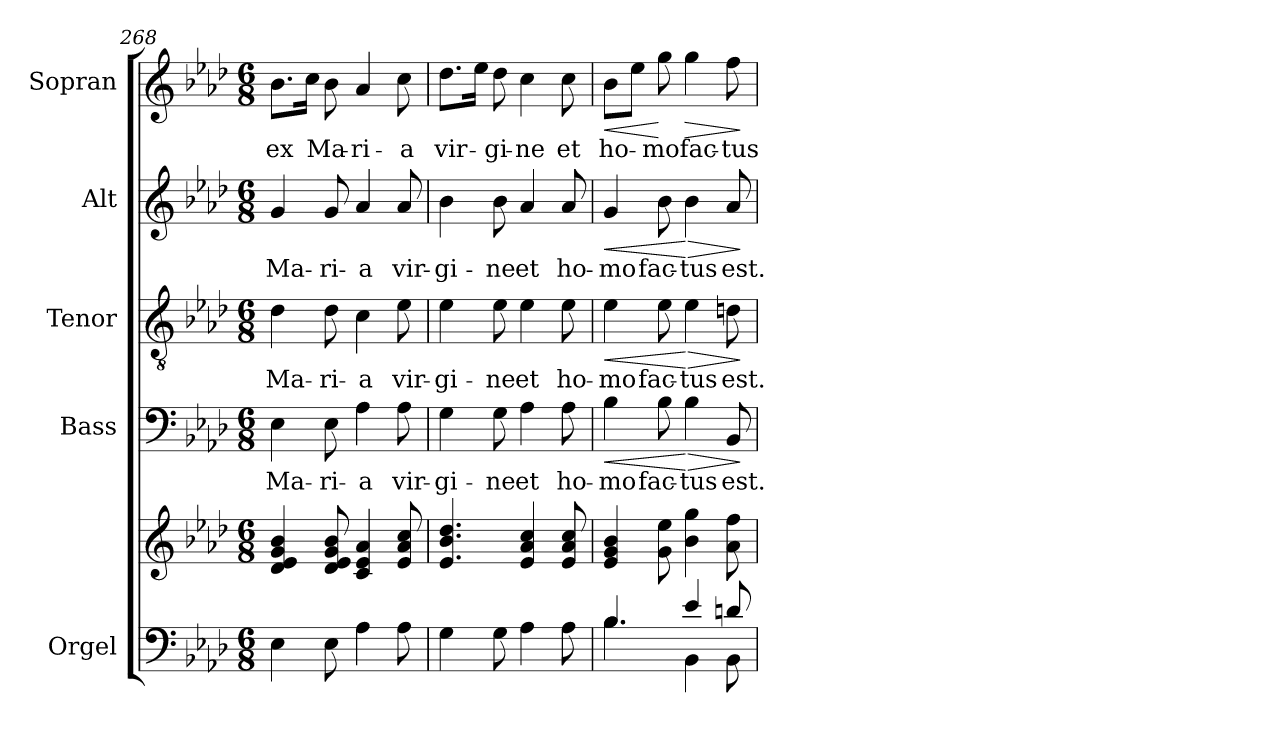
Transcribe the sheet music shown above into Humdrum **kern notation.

**kern	**kern	**kern	**text	**dynam	**kern	**text	**dynam	**kern	**text	**dynam	**kern	**text	**dynam
*part5	*part5	*part4	*part4	*part4	*part3	*part3	*part3	*part2	*part2	*part2	*part1	*part1	*part1
*staff6	*staff5	*staff4	*staff4	*staff4	*staff3	*staff3	*staff3	*staff2	*staff2	*staff2	*staff1	*staff1	*staff1
*I"Orgel	*	*I"Bass	*	*	*I"Tenor	*	*	*I"Alt	*	*	*I"Sopran	*	*
*I'Org.	*	*I'B.	*	*	*I'T.	*	*	*I'A.	*	*	*I'S.	*	*
*clefF4	*clefG2	*clefF4	*	*	*clefGv2	*	*	*clefG2	*	*	*clefG2	*	*
*k[b-e-a-d-]	*k[b-e-a-d-]	*k[b-e-a-d-]	*	*	*k[b-e-a-d-]	*	*	*k[b-e-a-d-]	*	*	*k[b-e-a-d-]	*	*
*A-:	*A-:	*A-:	*	*	*A-:	*	*	*A-:	*	*	*A-:	*	*
*M6/8	*M6/8	*M6/8	*	*	*M6/8	*	*	*M6/8	*	*	*M6/8	*	*
=268	=268	=268	=268	=268	=268	=268	=268	=268	=268	=268	=268	=268	=268
!	!	!	!LO:LY:b	!	!	!LO:LY:b	!	!	!LO:LY:b	!	!	!LO:LY:b	!
4E-\	4d-/ 4e-/ 4g/ 4b-/	4E-\	Ma-	.	4d-\	Ma-	.	4g/	Ma-	.	8.b-\L	ex	.
.	.	.	.	.	.	.	.	.	.	.	16cc\Jk	.	.
!	!	!	!LO:LY:b	!	!	!LO:LY:b	!	!	!LO:LY:b	!	!	!LO:LY:b	!
8E-\	8d-/ 8e-/ 8g/ 8b-/	8E-\	-ri-	.	8d-\	-ri-	.	8g/	-ri-	.	8b-\	Ma-	.
!	!	!	!LO:LY:b	!	!	!LO:LY:b	!	!	!LO:LY:b	!	!	!LO:LY:b	!
4A-\	4c/ 4e-/ 4a-/	4A-\	-a	.	4c\	-a	.	4a-/	-a	.	4a-/	-ri-	.
!	!	!	!LO:LY:b	!	!	!LO:LY:b	!	!	!LO:LY:b	!	!	!LO:LY:b	!
8A-\	8e-/ 8a-/ 8cc/	8A-\	vir-	.	8e-\	vir-	.	8a-/	vir-	.	8cc\	-a	.
=269	=269	=269	=269	=269	=269	=269	=269	=269	=269	=269	=269	=269	=269
!	!	!	!LO:LY:b	!	!	!LO:LY:b	!	!	!LO:LY:b	!	!	!LO:LY:b	!
4G\	4.e-/ 4.b-/ 4.dd-/	4G\	-gi-	.	4e-\	-gi-	.	4b-\	-gi-	.	8.dd-\L	vir-	.
.	.	.	.	.	.	.	.	.	.	.	16ee-\Jk	.	.
!	!	!	!LO:LY:b	!	!	!LO:LY:b	!	!	!LO:LY:b	!	!	!LO:LY:b	!
8G\	.	8G\	-ne	.	8e-\	-ne	.	8b-\	-ne	.	8dd-\	-gi-	.
!	!	!	!LO:LY:b	!	!	!LO:LY:b	!	!	!LO:LY:b	!	!	!LO:LY:b	!
4A-\	4e-/ 4a-/ 4cc/	4A-\	et	.	4e-\	et	.	4a-/	et	.	4cc\	-ne	.
!	!	!	!LO:LY:b	!	!	!LO:LY:b	!	!	!LO:LY:b	!	!	!LO:LY:b	!
8A-\	8e-/ 8a-/ 8cc/	8A-\	ho-	.	8e-\	ho-	.	8a-/	ho-	.	8cc\	et	.
=270	=270	=270	=270	=270	=270	=270	=270	=270	=270	=270	=270	=270	=270
*^	*	*	*	*	*	*	*	*	*	*	*	*	*
!	!	!	!	!LO:LY:b	!LO:HP:b	!	!LO:LY:b	!LO:HP:b	!	!LO:LY:b	!LO:HP:b	!	!LO:LY:b	!LO:HP:b
4.B-/	4.B-\	4e-/ 4g/ 4b-/	4B-\	-mo	<	4e-\	-mo	<	4g/	-mo	<	8b-\L	ho-	<
.	.	.	.	.	.	.	.	.	.	.	.	8ee-\J	.	.
!	!	!	!	!LO:LY:b	!	!	!LO:LY:b	!	!	!LO:LY:b	!	!	!LO:LY:b	!
.	.	8g\ 8ee-\	8B-\	fac-	.	8e-\	fac-	.	8b-\	fac-	.	8gg\	-mo	[
!	!	!	!	!LO:LY:b	!LO:HP:n=1:b	!	!LO:LY:b	!LO:HP:n=1:b	!	!LO:LY:b	!LO:HP:n=1:b	!	!LO:LY:b	!LO:HP:b
4e-/	4BB-\	4b-\ 4gg\	4B-\	-tus	[ >	4e-\	-tus	[ >	4b-\	-tus	[ >	4gg\	fac-	>
!	!	!	!	!LO:LY:b	!	!	!LO:LY:b	!	!	!LO:LY:b	!	!	!LO:LY:b	!
8dn/	8BB-\	8a-\ 8ff\	8BB-/	est.	.	8dn\	est.	.	8a-/	est.	.	8ff\	-tus	.
*v	*v	*	*	*	*	*	*	*	*	*	*	*	*	*
.	.	.	.	]	.	.	]	.	.	]	.	.	]
=	=	=	=	=	=	=	=	=	=	=	=	=	=
*-	*-	*-	*-	*-	*-	*-	*-	*-	*-	*-	*-	*-	*-
